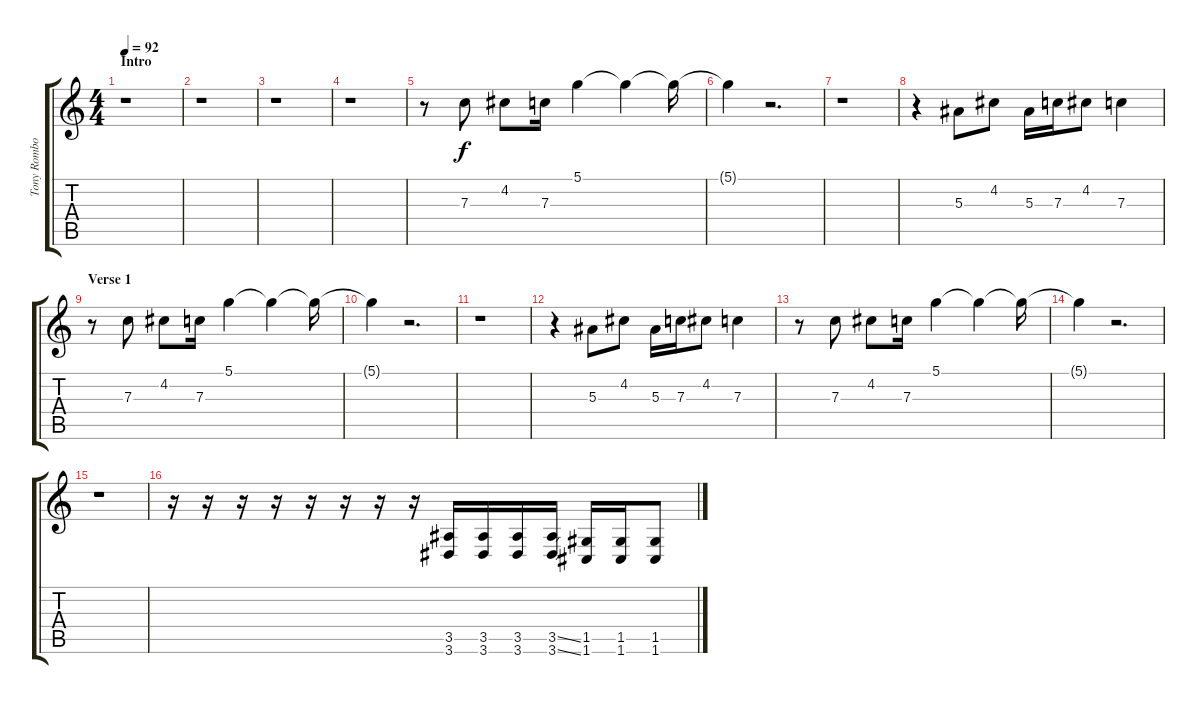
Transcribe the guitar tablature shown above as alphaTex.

\track ("Tony Rombola - Rythm Guitar" "Tony Rombo") {instrument distortionguitar}
\staff {score tabs}
\tuning (D4 A3 F3 C3 G2 C2) {hide}
\ts (4 4)
\section ("" "Intro")
\tempo 92
\clef g2
\ks c
r.1{dy f instrument distortionguitar} |
r.1 |
r.1 |
r.1 |
r.8 7.3.8 4.2.8 7.3.16 5.1.4 5.1{t}.4 5.1{t}.16 |
5.1{t}.4 r.2{d} |
r.1 |
r.4 5.3.8 4.2.8 5.3.16 7.3.16 4.2.8 7.3.4 |
\section ("" "Verse 1")
r.8 7.3.8 4.2.8 7.3.16 5.1.4 5.1{t}.4 5.1{t}.16 |
5.1{t}.4 r.2{d} |
r.1 |
r.4 5.3.8 4.2.8 5.3.16 7.3.16 4.2.8 7.3.4 |
r.8 7.3.8 4.2.8 7.3.16 5.1.4 5.1{t}.4 5.1{t}.16 |
5.1{t}.4 r.2{d} |
r.1 |
r.16{instrument distortionguitar} r.16 r.16 r.16 r.16 r.16 r.16 r.16 (3.5 3.6).16 (3.5 3.6).16 (3.5 3.6).16 (3.5{ss} 3.6{ss}).16 (1.5 1.6).16 (1.5 1.6).16 (1.5 1.6).8
